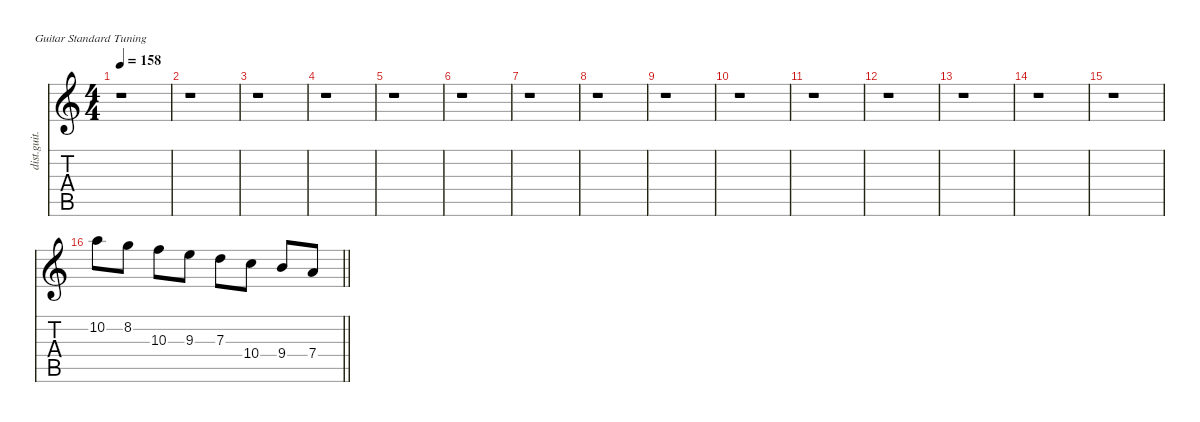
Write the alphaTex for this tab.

\defaultSystemsLayout 4
\hideDynamics
\bracketExtendMode nobrackets
\otherSystemsTrackNameOrientation horizontal
\track ("Friedman" "dist.guit.") {defaultSystemsLayout 8 instrument distortionguitar}
\staff {score tabs}
\tuning (E4 B3 G3 D3 A2 E2)
\ts (4 4)
\tempo 158
\clef g2
\ks c
r.1{dy f beam Down} |
r.1{beam Down} |
r.1{beam Down} |
r.1{beam Down} |
r.1{beam Down} |
r.1{beam Down} |
r.1{beam Down} |
r.1{beam Down} |
r.1{beam Down} |
r.1{beam Down} |
r.1{beam Down} |
r.1{beam Down} |
r.1{beam Down} |
r.1{beam Down} |
r.1{beam Down} |
\barLineRight lightlight
10.2.8{beam Down} 8.2.8{beam Down} 10.3.8{beam Down} 9.3.8{beam Down} 7.3.8{beam Down} 10.4.8{beam Down} 9.4.8{beam Up} 7.4.8{beam Up}
